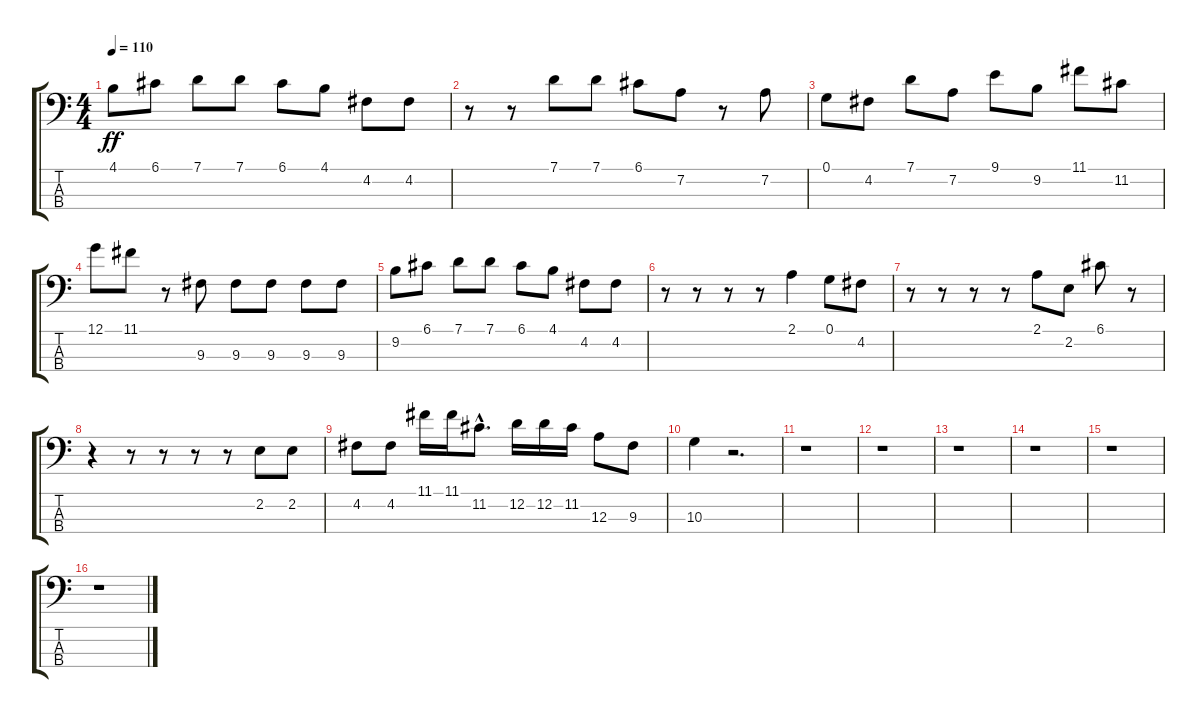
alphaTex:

\track "" {instrument electricbasspick}
\staff {score tabs}
\tuning (G2 D2 A1 E1) {hide}
\ts (4 4)
\tempo 110
\clef f4
\ks c
4.1.8{dy ff} 6.1.8 7.1.8 7.1.8 6.1.8 4.1.8 4.2.8 4.2.8 |
r.8 r.8 7.1.8 7.1.8 6.1.8 7.2.8 r.8 7.2.8 |
0.1.8 4.2.8 7.1.8 7.2.8 9.1.8 9.2.8 11.1.8 11.2.8 |
12.1.8 11.1.8 r.8 9.3.8 9.3.8 9.3.8 9.3.8 9.3.8 |
9.2.8 6.1.8 7.1.8 7.1.8 6.1.8 4.1.8 4.2.8 4.2.8 |
r.8 r.8 r.8 r.8 2.1.4 0.1.8 4.2.8 |
r.8 r.8 r.8 r.8 2.1.8 2.2.8 6.1.8 r.8 |
r.4 r.8 r.8 r.8 r.8 2.2.8 2.2.8 |
4.2.8 4.2.8 11.1.16 11.1.16 11.2{hac}.8{d} 12.2.16 12.2.16 11.2.16 12.3.8 9.3.8 |
10.3.4 r.2{d} |
r.1 |
r.1 |
r.1 |
r.1 |
r.1 |
r.1
